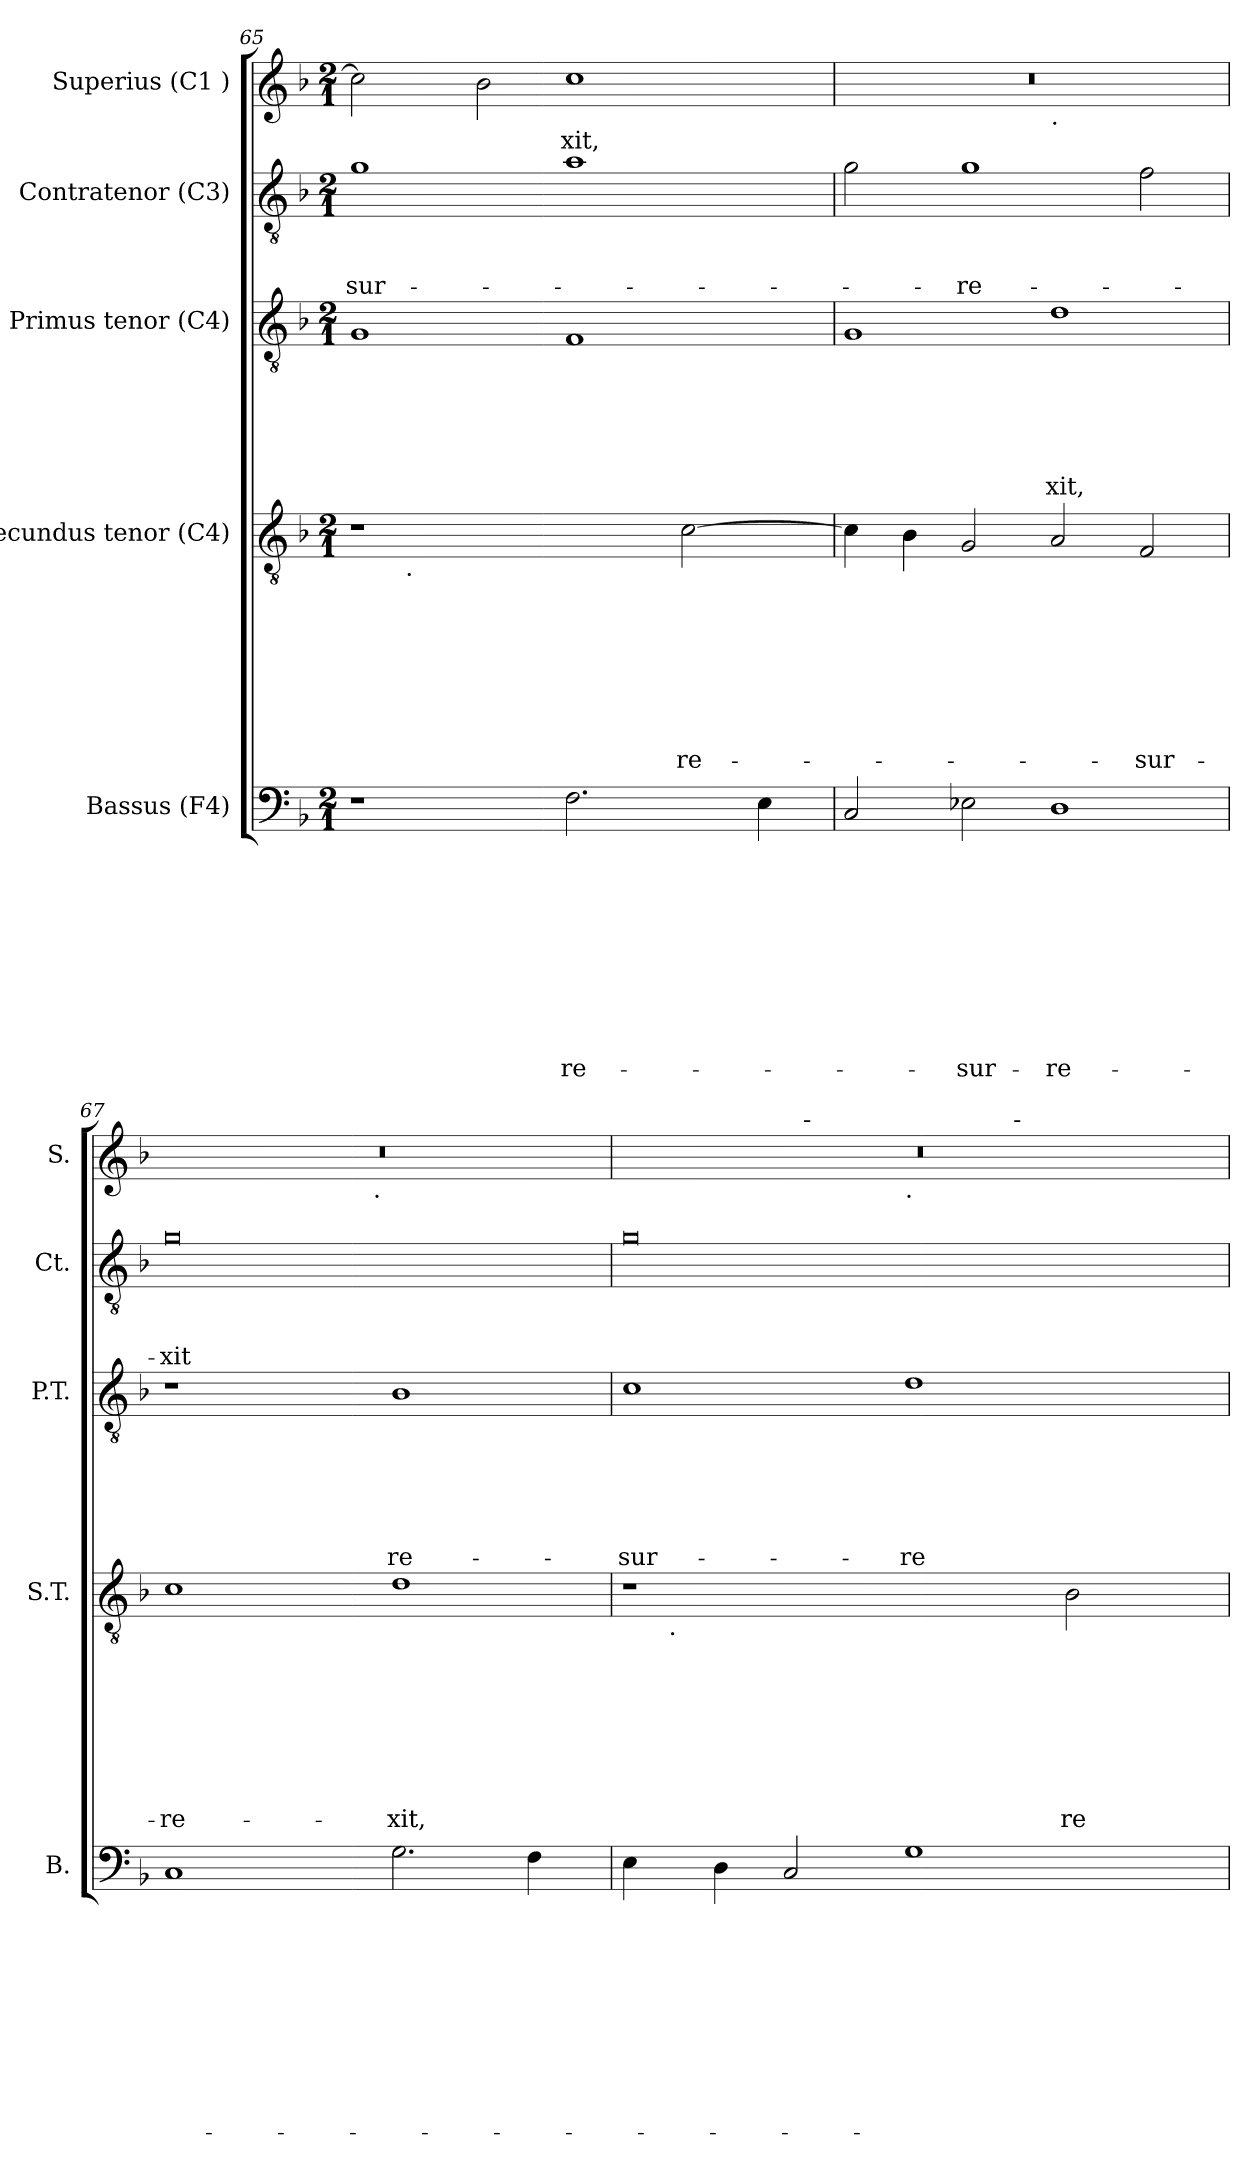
**kern	**text	**text	**text	**text	**text	**text	**text	**text	**text	**text	**kern	**text	**text	**text	**text	**text	**text	**text	**text	**kern	**text	**text	**text	**text	**text	**text	**kern	**text	**text	**text	**kern	**text
*part5	*part5	*part5	*part5	*part5	*part5	*part5	*part5	*part5	*part5	*part5	*part4	*part4	*part4	*part4	*part4	*part4	*part4	*part4	*part4	*part3	*part3	*part3	*part3	*part3	*part3	*part3	*part2	*part2	*part2	*part2	*part1	*part1
*staff5	*staff5	*staff5	*staff5	*staff5	*staff5	*staff5	*staff5	*staff5	*staff5	*staff5	*staff4	*staff4	*staff4	*staff4	*staff4	*staff4	*staff4	*staff4	*staff4	*staff3	*staff3	*staff3	*staff3	*staff3	*staff3	*staff3	*staff2	*staff2	*staff2	*staff2	*staff1	*staff1
*I"Bassus (F4)	*	*	*	*	*	*	*	*	*	*	*I"Secundus tenor (C4)	*	*	*	*	*	*	*	*	*I"Primus tenor (C4)	*	*	*	*	*	*	*I"Contratenor (C3)	*	*	*	*I"Superius (C1 )	*
*I'B.	*	*	*	*	*	*	*	*	*	*	*I'S.T.	*	*	*	*	*	*	*	*	*I'P.T.	*	*	*	*	*	*	*I'Ct.	*	*	*	*I'S.	*
*clefF4	*	*	*	*	*	*	*	*	*	*	*clefGv2	*	*	*	*	*	*	*	*	*clefGv2	*	*	*	*	*	*	*clefGv2	*	*	*	*clefG2	*
*k[b-]	*	*	*	*	*	*	*	*	*	*	*k[b-]	*	*	*	*	*	*	*	*	*k[b-]	*	*	*	*	*	*	*k[b-]	*	*	*	*k[b-]	*
*F:	*	*	*	*	*	*	*	*	*	*	*F:	*	*	*	*	*	*	*	*	*F:	*	*	*	*	*	*	*F:	*	*	*	*F:	*
*M2/1	*	*	*	*	*	*	*	*	*	*	*M2/1	*	*	*	*	*	*	*	*	*M2/1	*	*	*	*	*	*	*M2/1	*	*	*	*M2/1	*
=65	=65	=65	=65	=65	=65	=65	=65	=65	=65	=65	=65	=65	=65	=65	=65	=65	=65	=65	=65	=65	=65	=65	=65	=65	=65	=65	=65	=65	=65	=65	=65	=65
!	!	!	!	!	!	!	!	!	!	!	!	!	!	!	!	!	!	!	!	!	!	!	!	!	!	!	!	!	!	!LO:LY:b	!	!
*	*	*	*	*	*	*	*	*	*	*	*^	*	*	*	*	*	*	*	*	*	*	*	*	*	*	*	*	*	*	*	*	*
1r	.	.	.	.	.	.	.	.	.	.	1r	8ryy	.	.	.	.	.	.	.	.	1G	.	.	.	.	.	.	1g	.	.	-sur-	2cc\]	.
.	.	.	.	.	.	.	.	.	.	.	.	32ryy	.	.	.	.	.	.	.	.	.	.	.	.	.	.	.	.	.	.	.	.	.
!	!	!	!	!	!	!	!	!	!	!	!	!LO:TX:b:t=.	!	!	!	!	!	!	!	!	!	!	!	!	!	!	!	!	!	!	!	!	!
.	.	.	.	.	.	.	.	.	.	.	.	1ryy	.	.	.	.	.	.	.	.	.	.	.	.	.	.	.	.	.	.	.	.	.
.	.	.	.	.	.	.	.	.	.	.	.	.	.	.	.	.	.	.	.	.	.	.	.	.	.	.	.	.	.	.	.	2b-\	.
!	!	!	!	!	!	!	!	!	!	!LO:LY:b	!	!	!	!	!	!	!	!	!	!	!	!	!	!	!	!	!	!	!	!	!	!	!LO:LY:b
2.F\	.	.	.	.	.	.	.	.	.	re-	2ryy	.	.	.	.	.	.	.	.	.	1F	.	.	.	.	.	.	1a	.	.	.	1cc	-xit,
.	.	.	.	.	.	.	.	.	.	.	.	2ryy	.	.	.	.	.	.	.	.	.	.	.	.	.	.	.	.	.	.	.	.	.
!	!	!	!	!	!	!	!	!	!	!	!	!	!	!	!	!	!	!	!	!LO:LY:b	!	!	!	!	!	!	!	!	!	!	!	!	!
.	.	.	.	.	.	.	.	.	.	.	[>2c\	.	.	.	.	.	.	.	.	re-	.	.	.	.	.	.	.	.	.	.	.	.	.
.	.	.	.	.	.	.	.	.	.	.	.	4ryy	.	.	.	.	.	.	.	.	.	.	.	.	.	.	.	.	.	.	.	.	.
4E\	.	.	.	.	.	.	.	.	.	.	.	.	.	.	.	.	.	.	.	.	.	.	.	.	.	.	.	.	.	.	.	.	.
.	.	.	.	.	.	.	.	.	.	.	.	16.ryy	.	.	.	.	.	.	.	.	.	.	.	.	.	.	.	.	.	.	.	.	.
*	*	*	*	*	*	*	*	*	*	*	*v	*v	*	*	*	*	*	*	*	*	*	*	*	*	*	*	*	*	*	*	*	*	*
=66	=66	=66	=66	=66	=66	=66	=66	=66	=66	=66	=66	=66	=66	=66	=66	=66	=66	=66	=66	=66	=66	=66	=66	=66	=66	=66	=66	=66	=66	=66	=66	=66
*	*	*	*	*	*	*	*	*	*	*	*	*	*	*	*	*	*	*	*	*	*	*	*	*	*	*	*	*	*	*	*^	*
2C/	.	.	.	.	.	.	.	.	.	.	4c\]	.	.	.	.	.	.	.	.	1G	.	.	.	.	.	.	2g\	.	.	.	0r	1ryy	.
.	.	.	.	.	.	.	.	.	.	.	4B-\	.	.	.	.	.	.	.	.	.	.	.	.	.	.	.	.	.	.	.	.	.	.
!	!	!	!	!	!	!	!	!	!	!LO:LY:b	!	!	!	!	!	!	!	!	!	!	!	!	!	!	!	!	!	!	!	!LO:LY:b	!	!	!
2E-\	.	.	.	.	.	.	.	.	.	-sur-	2G/	.	.	.	.	.	.	.	.	.	.	.	.	.	.	.	1g	.	.	-re-	.	.	.
!	!	!	!	!	!	!	!	!	!	!	!	!	!	!	!	!	!	!	!	!	!	!	!	!	!	!	!	!	!	!	!	!LO:TX:b:t=.	!
!	!	!	!	!	!	!	!	!	!	!LO:LY:b	!	!	!	!	!	!	!	!	!	!	!	!	!	!	!	!LO:LY:b	!	!	!	!	!	!	!
1D	.	.	.	.	.	.	.	.	.	-re-	2A/	.	.	.	.	.	.	.	.	1d	.	.	.	.	.	-xit,	.	.	.	.	.	1ryy	.
!	!	!	!	!	!	!	!	!	!	!	!	!	!	!	!	!	!	!	!LO:LY:b	!	!	!	!	!	!	!	!	!	!	!	!	!	!
.	.	.	.	.	.	.	.	.	.	.	2F/	.	.	.	.	.	.	.	-sur-	.	.	.	.	.	.	.	2f\	.	.	.	.	.	.
=67	=67	=67	=67	=67	=67	=67	=67	=67	=67	=67	=67	=67	=67	=67	=67	=67	=67	=67	=67	=67	=67	=67	=67	=67	=67	=67	=67	=67	=67	=67	=67	=67	=67
!	!	!	!	!	!	!	!	!	!	!	!	!	!	!	!	!	!	!	!LO:LY:b	!	!	!	!	!	!	!	!	!	!	!LO:LY:b	!	!	!
1C	.	.	.	.	.	.	.	.	.	.	1c	.	.	.	.	.	.	.	-re-	1r	.	.	.	.	.	.	0g	.	.	-xit	0r	2ryy	.
.	.	.	.	.	.	.	.	.	.	.	.	.	.	.	.	.	.	.	.	.	.	.	.	.	.	.	.	.	.	.	.	4...ryy	.
!	!	!	!	!	!	!	!	!	!	!	!	!	!	!	!	!	!	!	!	!	!	!	!	!	!	!	!	!	!	!	!	!LO:TX:b:t=.	!
.	.	.	.	.	.	.	.	.	.	.	.	.	.	.	.	.	.	.	.	.	.	.	.	.	.	.	.	.	.	.	.	1ryy	.
!	!	!	!	!	!	!	!	!	!	!	!	!	!	!	!	!	!	!	!LO:LY:b	!	!	!	!	!	!	!LO:LY:b	!	!	!	!	!	!	!
2.G\	.	.	.	.	.	.	.	.	.	.	1d	.	.	.	.	.	.	.	-xit,	1B-	.	.	.	.	.	re-	.	.	.	.	.	.	.
4F\	.	.	.	.	.	.	.	.	.	.	.	.	.	.	.	.	.	.	.	.	.	.	.	.	.	.	.	.	.	.	.	.	.
.	.	.	.	.	.	.	.	.	.	.	.	.	.	.	.	.	.	.	.	.	.	.	.	.	.	.	.	.	.	.	.	32ryy	.
!!LO:LB:g=z
=68	=68	=68	=68	=68	=68	=68	=68	=68	=68	=68	=68	=68	=68	=68	=68	=68	=68	=68	=68	=68	=68	=68	=68	=68	=68	=68	=68	=68	=68	=68	=68	=68	=68
!	!	!	!	!	!	!	!	!	!	!	!	!	!	!	!	!	!	!	!	!	!	!	!	!	!	!LO:LY:b	!	!	!	!	!	!	!
*	*	*	*	*	*	*	*	*	*	*	*^	*	*	*	*	*	*	*	*	*	*	*	*	*	*	*	*	*	*	*	*^	*^	*
4E\	.	.	.	.	.	.	.	.	.	.	1r	8ryy	.	.	.	.	.	.	.	.	1c	.	.	.	.	.	-sur-	0g	.	.	.	0r	2ryy	1ryy	1ryy	.
!	!	!	!	!	!	!	!	!	!	!	!	!LO:TX:b:t=.	!	!	!	!	!	!	!	!	!	!	!	!	!	!	!	!	!	!	!	!	!	!	!	!
.	.	.	.	.	.	.	.	.	.	.	.	1...ryy	.	.	.	.	.	.	.	.	.	.	.	.	.	.	.	.	.	.	.	.	.	.	.	.
4D\	.	.	.	.	.	.	.	.	.	.	.	.	.	.	.	.	.	.	.	.	.	.	.	.	.	.	.	.	.	.	.	.	.	.	.	.
2C/	.	.	.	.	.	.	.	.	.	.	.	.	.	.	.	.	.	.	.	.	.	.	.	.	.	.	.	.	.	.	.	.	32ryy	.	.	.
!	!	!	!	!	!	!	!	!	!	!	!	!	!	!	!	!	!	!	!	!	!	!	!	!	!	!	!	!	!	!	!	!	!LO:TX:a:t=-	!	!	!
.	.	.	.	.	.	.	.	.	.	.	.	.	.	.	.	.	.	.	.	.	.	.	.	.	.	.	.	.	.	.	.	.	1ryy	.	.	.
!	!	!	!	!	!	!	!	!	!	!	!	!	!	!	!	!	!	!	!	!	!	!	!	!	!	!	!	!	!	!	!	!	!	!LO:TX:b:t=.	!	!
!	!	!	!	!	!	!	!	!	!	!	!	!	!	!	!	!	!	!	!	!	!	!	!	!	!	!	!LO:LY:b	!	!	!	!	!	!	!	!	!
1G	.	.	.	.	.	.	.	.	.	.	2ryy	.	.	.	.	.	.	.	.	.	1d	.	.	.	.	.	-re-	.	.	.	.	.	.	1ryy	4ryy	.
.	.	.	.	.	.	.	.	.	.	.	.	.	.	.	.	.	.	.	.	.	.	.	.	.	.	.	.	.	.	.	.	.	.	.	16.ryy	.
!	!	!	!	!	!	!	!	!	!	!	!	!	!	!	!	!	!	!	!	!	!	!	!	!	!	!	!	!	!	!	!	!	!	!	!LO:TX:a:t=-	!
.	.	.	.	.	.	.	.	.	.	.	.	.	.	.	.	.	.	.	.	.	.	.	.	.	.	.	.	.	.	.	.	.	.	.	2ryy	.
!	!	!	!	!	!	!	!	!	!	!	!	!	!	!	!	!	!	!	!	!LO:LY:b	!	!	!	!	!	!	!	!	!	!	!	!	!	!	!	!
.	.	.	.	.	.	.	.	.	.	.	2B-\	.	.	.	.	.	.	.	.	re-	.	.	.	.	.	.	.	.	.	.	.	.	.	.	.	.
.	.	.	.	.	.	.	.	.	.	.	.	.	.	.	.	.	.	.	.	.	.	.	.	.	.	.	.	.	.	.	.	.	4...ryy	.	.	.
.	.	.	.	.	.	.	.	.	.	.	.	.	.	.	.	.	.	.	.	.	.	.	.	.	.	.	.	.	.	.	.	.	.	.	8ryy	.
.	.	.	.	.	.	.	.	.	.	.	.	.	.	.	.	.	.	.	.	.	.	.	.	.	.	.	.	.	.	.	.	.	.	.	32ryy	.
*	*	*	*	*	*	*	*	*	*	*	*v	*v	*	*	*	*	*	*	*	*	*	*	*	*	*	*	*	*	*	*	*	*v	*v	*v	*v	*
=	=	=	=	=	=	=	=	=	=	=	=	=	=	=	=	=	=	=	=	=	=	=	=	=	=	=	=	=	=	=	=	=
*-	*-	*-	*-	*-	*-	*-	*-	*-	*-	*-	*-	*-	*-	*-	*-	*-	*-	*-	*-	*-	*-	*-	*-	*-	*-	*-	*-	*-	*-	*-	*-	*-
